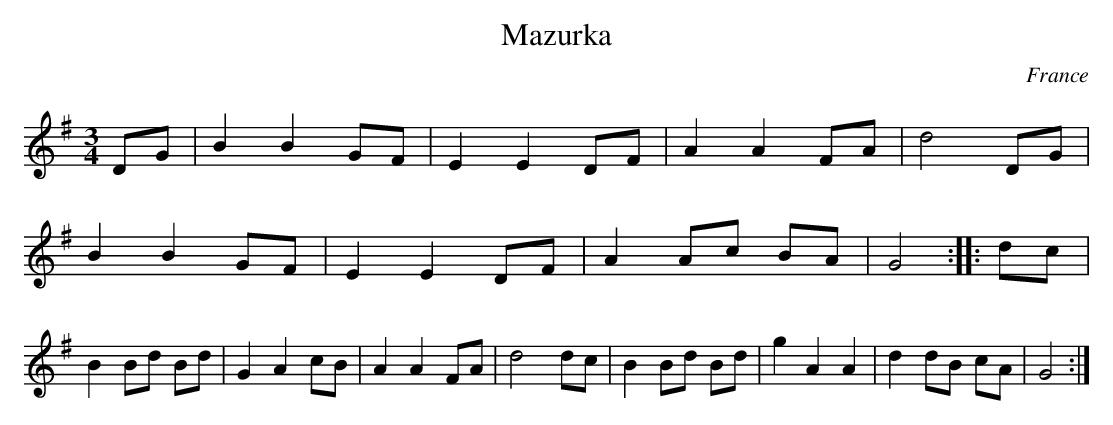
X:1
T:Mazurka
O:France
M:3/4
K:G
DG|B2 B2 GF|E2 E2 DF|A2 A2 FA|d4 DG|\
B2 B2 GF|E2 E2 DF|A2 Ac BA|G4:|\
|:dc|B2 Bd Bd|G2 A2 cB|A2 A2 FA|d4 dc|\
B2 Bd Bd|g2 A2 A2|d2 dB cA|G4:|
